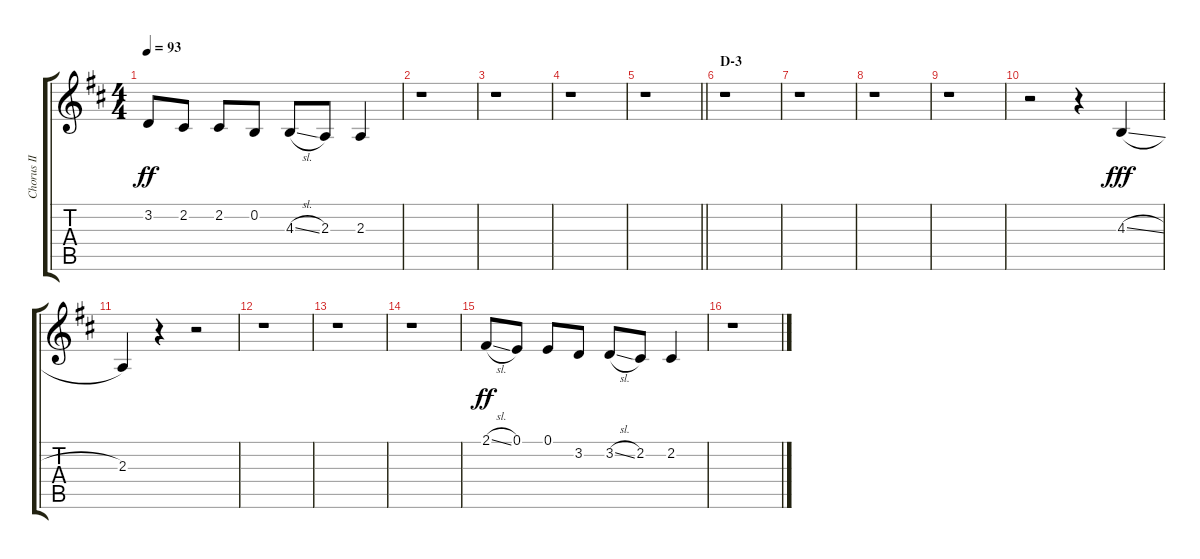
\track ("Chorus II" "Chorus II") {instrument voiceoohs}
\staff {score tabs}
\tuning (E4 B3 G3 D3 A2 E2) {hide}
\ts (4 4)
\tempo 93
\clef g2
\ks d
3.2.8{dy ff} 2.2.8 2.2.8 0.2.8 4.3{sl}.8 2.3.8 2.3.4 |
r.1 |
r.1 |
r.1 |
\barLineRight lightlight
r.1 |
\section ("" "D-3")
r.1 |
r.1 |
r.1 |
r.1 |
r.2 r.4 4.3{sl}.4{dy fff} |
2.3.4 r.4 r.2 |
r.1 |
r.1 |
r.1 |
2.1{sl}.8{dy ff} 0.1.8 0.1.8 3.2.8 3.2{sl}.8 2.2.8 2.2.4 |
r.1
